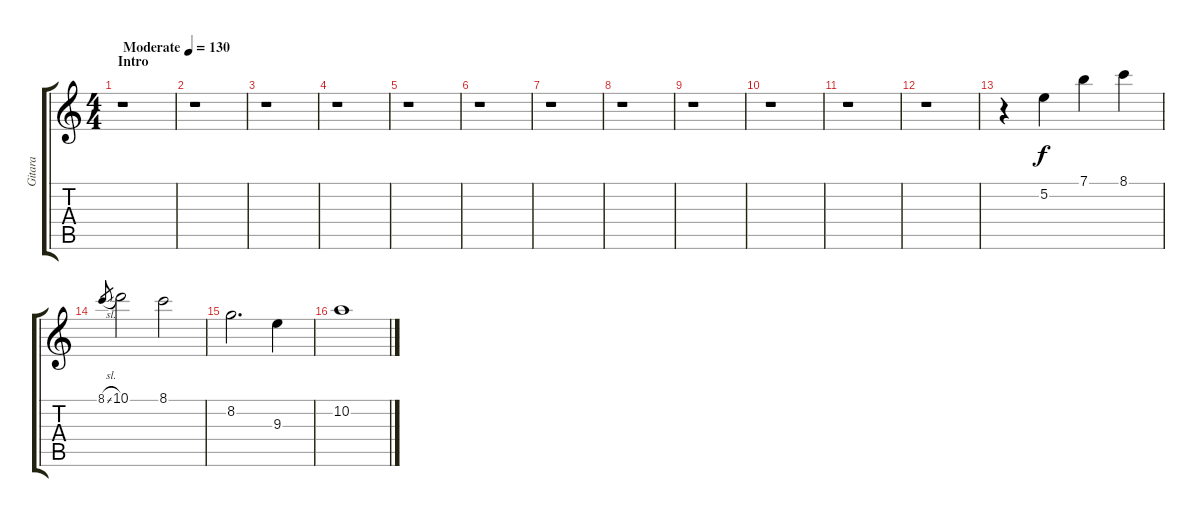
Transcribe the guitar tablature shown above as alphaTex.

\track ("Gitara" "Gitara") {instrument overdrivenguitar}
\staff {score tabs}
\tuning (E4 B3 G3 D3 A2 E2) {hide}
\ts (4 4)
\section ("" "Intro")
\tempo (130 "Moderate")
\clef g2
\ks c
r.1{dy f instrument overdrivenguitar} |
r.1 |
r.1 |
r.1 |
r.1 |
r.1 |
r.1 |
r.1 |
r.1 |
r.1 |
r.1 |
r.1 |
r.4 5.2.4 7.1.4 8.1.4 |
8.1{sl}.8{gr} 10.1.2 8.1.2 |
8.2.2{d} 9.3.4 |
10.2.1
